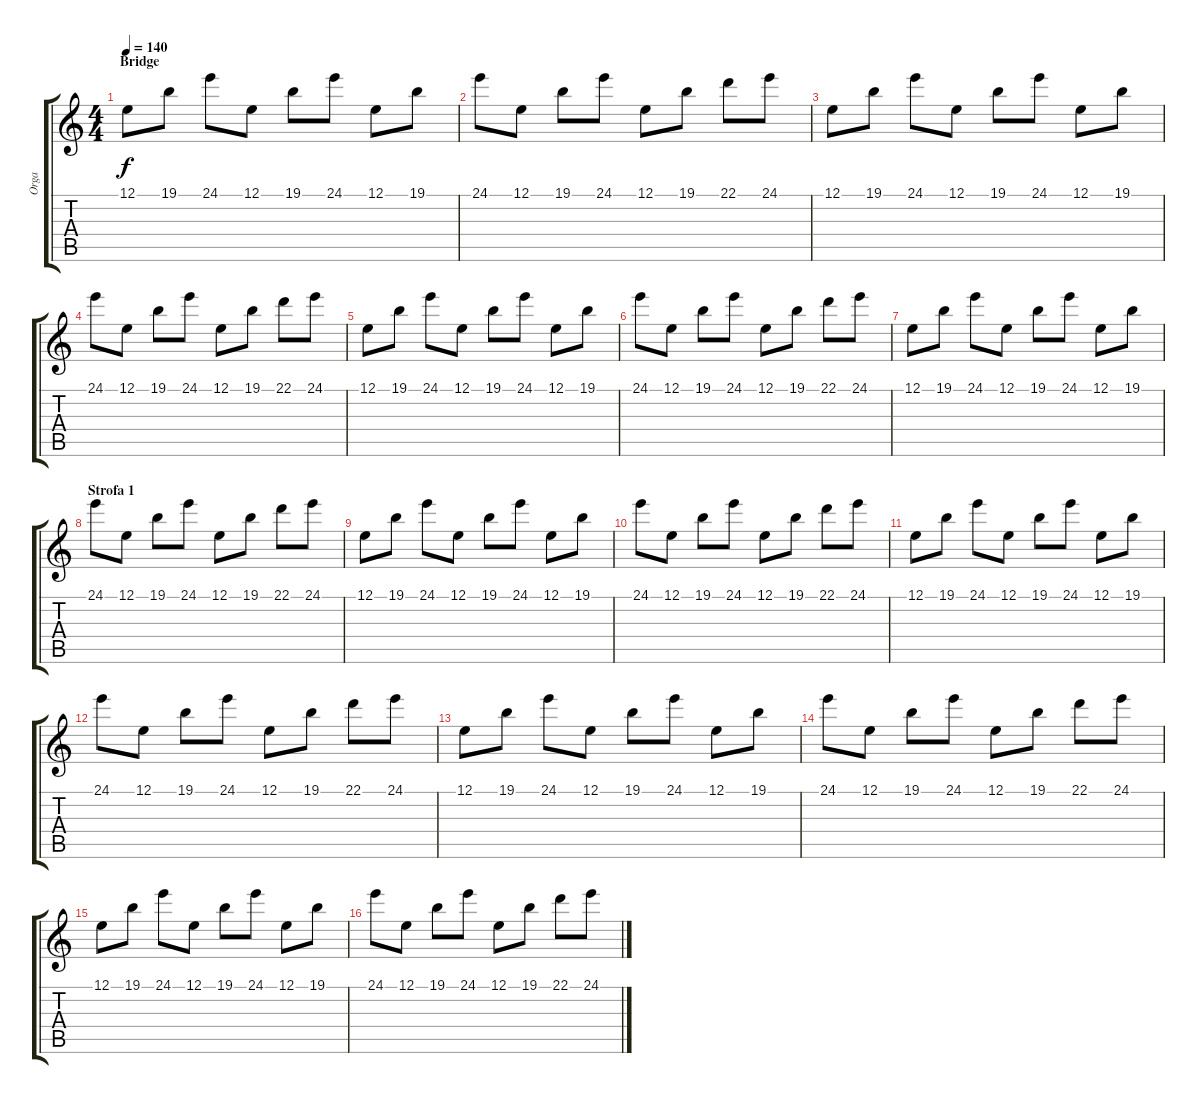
\track ("Orga" "Orga") {instrument stringensemble1}
\staff {score tabs}
\tuning (E4 B3 G3 D3 A2 E2) {hide}
\ts (4 4)
\section ("" "Bridge")
\tempo 140
\clef g2
\ks c
12.1.8{dy f} 19.1.8 24.1.8 12.1.8 19.1.8 24.1.8 12.1.8 19.1.8 |
24.1.8 12.1.8 19.1.8 24.1.8 12.1.8 19.1.8 22.1.8 24.1.8 |
12.1.8 19.1.8 24.1.8 12.1.8 19.1.8 24.1.8 12.1.8 19.1.8 |
24.1.8 12.1.8 19.1.8 24.1.8 12.1.8 19.1.8 22.1.8 24.1.8 |
12.1.8 19.1.8 24.1.8 12.1.8 19.1.8 24.1.8 12.1.8 19.1.8 |
24.1.8 12.1.8 19.1.8 24.1.8 12.1.8 19.1.8 22.1.8 24.1.8 |
12.1.8 19.1.8 24.1.8 12.1.8 19.1.8 24.1.8 12.1.8 19.1.8 |
\section ("" "Strofa 1")
24.1.8 12.1.8 19.1.8 24.1.8 12.1.8 19.1.8 22.1.8 24.1.8 |
12.1.8 19.1.8 24.1.8 12.1.8 19.1.8 24.1.8 12.1.8 19.1.8 |
24.1.8 12.1.8 19.1.8 24.1.8 12.1.8 19.1.8 22.1.8 24.1.8 |
12.1.8 19.1.8 24.1.8 12.1.8 19.1.8 24.1.8 12.1.8 19.1.8 |
24.1.8 12.1.8 19.1.8 24.1.8 12.1.8 19.1.8 22.1.8 24.1.8 |
12.1.8 19.1.8 24.1.8 12.1.8 19.1.8 24.1.8 12.1.8 19.1.8 |
24.1.8 12.1.8 19.1.8 24.1.8 12.1.8 19.1.8 22.1.8 24.1.8 |
12.1.8 19.1.8 24.1.8 12.1.8 19.1.8 24.1.8 12.1.8 19.1.8 |
24.1.8 12.1.8 19.1.8 24.1.8 12.1.8 19.1.8 22.1.8 24.1.8
